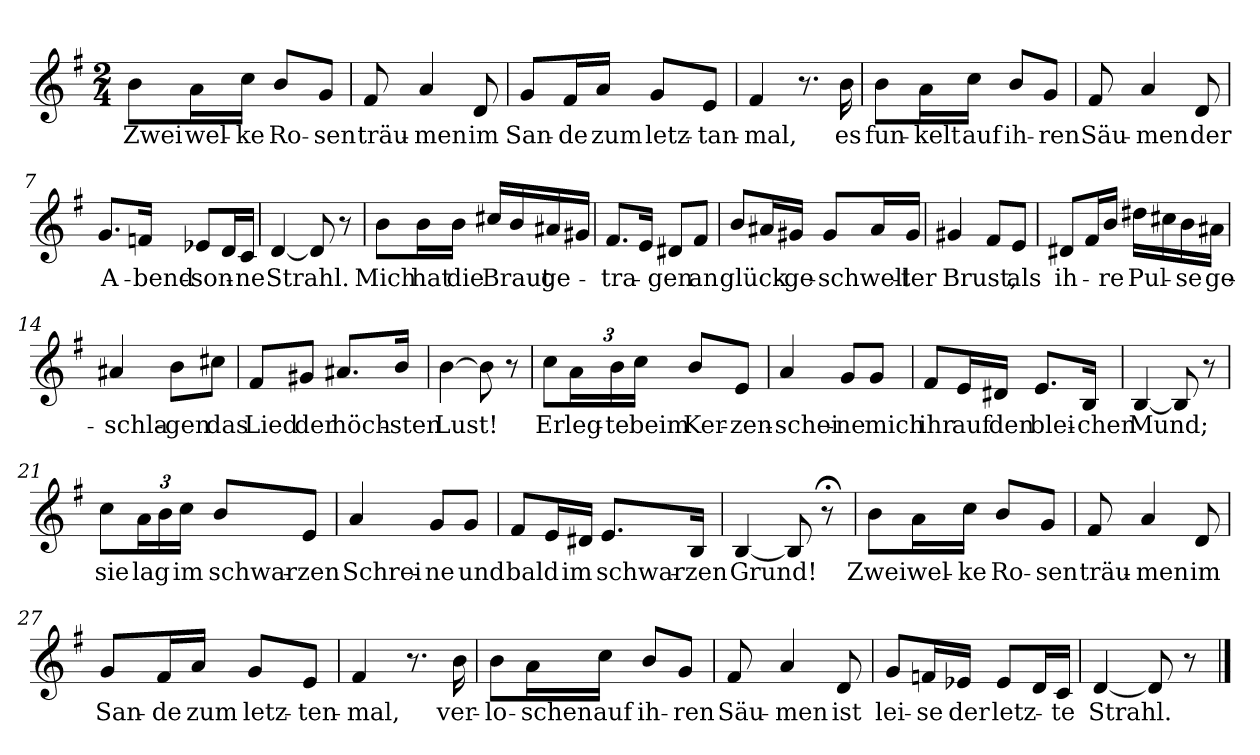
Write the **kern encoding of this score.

**kern	**text
*part1	*part1
*staff1	*staff1
*clefG2	*
*k[f#]	*
*M2/4	*
=1	=1
!	!LO:LY:b
8b\L	Zwei
!	!LO:LY:b
16a\L	wel-
!	!LO:LY:b
16cc\JJ	-ke
!	!LO:LY:b
8b/L	Ro-
!	!LO:LY:b
8g/J	-sen
=2	=2
!	!LO:LY:b
8f#/	träu-
!	!LO:LY:b
4a/	-men
!	!LO:LY:b
8d/	im
=3	=3
!	!LO:LY:b
8g/L	San-
!	!LO:LY:b
16f#/L	-de
!	!LO:LY:b
16a/JJ	zum
!	!LO:LY:b
8g/L	letz-
!	!LO:LY:b
8e/J	-tan-
=4	=4
!	!LO:LY:b
4f#/	-mal,
8.r	.
!	!LO:LY:b
16b\	es
=5	=5
!	!LO:LY:b
8b\L	fun-
!	!LO:LY:b
16a\L	-kelt
!	!LO:LY:b
16cc\JJ	auf
!	!LO:LY:b
8b/L	ih-
!	!LO:LY:b
8g/J	-ren
=6	=6
!	!LO:LY:b
8f#/	Säu-
!	!LO:LY:b
4a/	-men
!	!LO:LY:b
8d/	der
=7	=7
!	!LO:LY:b
8.g/L	A-
!	!LO:LY:b
16fn/Jk	-bend-
!	!LO:LY:b
8e-X/L	-son-
16d/L	.
!	!LO:LY:b
16c/JJ	-ne
!!LO:LB:g=z
=8	=8
!	!LO:LY:b
[4d/	Strahl.
8d/]	.
8r	.
=9	=9
!	!LO:LY:b
8b\L	Mich
!	!LO:LY:b
16b\L	hat
!	!LO:LY:b
16b\JJ	die
!	!LO:LY:b
16cc#X/LL	Braut
16b/	.
!	!LO:LY:b
16a#X/	ge-
16g#X/JJ	.
=10	=10
!	!LO:LY:b
8.f#/L	-tra-
16e/Jk	.
!	!LO:LY:b
8d#X/L	-gen
!	!LO:LY:b
8f#/J	an
=11	=11
!	!LO:LY:b
8b/L	glück-
16a#X/L	.
!	!LO:LY:b
16g#X/JJ	-ge-
!	!LO:LY:b
8g#/L	-schwell-
16a#/L	.
!	!LO:LY:b
16g#/JJ	-ter
=12	=12
!	!LO:LY:b
4g#X/	Brust,
8f#/L	.
!	!LO:LY:b
8e/J	als
=13	=13
!	!LO:LY:b
8d#X/L	ih-
16f#/L	.
!	!LO:LY:b
16b/JJ	-re
!	!LO:LY:b
16dd#X\LL	Pul-
16cc#X\	.
!	!LO:LY:b
16b\	-se
!	!LO:LY:b
16a#X\JJ	ge-
!!LO:LB:g=z
=14	=14
!	!LO:LY:b
4a#X/	-schla-
!	!LO:LY:b
8b\L	-gen
!	!LO:LY:b
8cc#X\J	das
=15	=15
!	!LO:LY:b
8f#/L	Lied
!	!LO:LY:b
8g#X/J	der
!	!LO:LY:b
8.a#X/L	höch-
!	!LO:LY:b
16b/Jk	-sten
=16	=16
!	!LO:LY:b
[4b\	Lust!
8b\]	.
8r	.
=17	=17
!	!LO:LY:b
8cc\L	Er
!	!LO:LY:b
24a\L	leg-
!	!LO:LY:b
24b\	-te
!	!LO:LY:b
24cc\JJ	beim
!	!LO:LY:b
8b/L	Ker-
!	!LO:LY:b
8e/J	-zen-
=18	=18
!	!LO:LY:b
4a/	-schei-
!	!LO:LY:b
8g/L	-ne
!	!LO:LY:b
8g/J	mich
=19	=19
!	!LO:LY:b
8f#/L	ihr
!	!LO:LY:b
16e/L	auf
!	!LO:LY:b
16d#X/JJ	den
!	!LO:LY:b
8.e/L	blei-
!	!LO:LY:b
16B/Jk	-chen
!!LO:LB:g=z
=20	=20
!	!LO:LY:b
[4B/	Mund;
8B/]	.
8r	.
=21	=21
!	!LO:LY:b
8cc\L	sie
!	!LO:LY:b
24a\L	lag
24b\	.
!	!LO:LY:b
24cc\JJ	im
!	!LO:LY:b
8b/L	schwar-
!	!LO:LY:b
8e/J	-zen
=22	=22
!	!LO:LY:b
4a/	Schrei-
!	!LO:LY:b
8g/L	-ne
!	!LO:LY:b
8g/J	und
=23	=23
!	!LO:LY:b
8f#/L	bald
16e/L	.
!	!LO:LY:b
16d#X/JJ	im
!	!LO:LY:b
8.e/L	schwar-
!	!LO:LY:b
16B/Jk	-zen
=24	=24
!	!LO:LY:b
[4B/	Grund!
8B/]	.
8r;<	.
=25	=25
!	!LO:LY:b
8b\L	Zwei
!	!LO:LY:b
16a\L	wel-
!	!LO:LY:b
16cc\JJ	-ke
!	!LO:LY:b
8b/L	Ro-
!	!LO:LY:b
8g/J	-sen
!!LO:LB:g=z
=26	=26
!	!LO:LY:b
8f#/	träu-
!	!LO:LY:b
4a/	-men
!	!LO:LY:b
8d/	im
=27	=27
!	!LO:LY:b
8g/L	San-
!	!LO:LY:b
16f#/L	-de
!	!LO:LY:b
16a/JJ	zum
!	!LO:LY:b
8g/L	letz-
!	!LO:LY:b
8e/J	-ten-
=28	=28
!	!LO:LY:b
4f#/	-mal,
8.r	.
!	!LO:LY:b
16b\	ver-
=29	=29
!	!LO:LY:b
8b\L	-lo-
!	!LO:LY:b
16a\L	-schen
!	!LO:LY:b
16cc\JJ	auf
!	!LO:LY:b
8b/L	ih-
!	!LO:LY:b
8g/J	-ren
=30	=30
!	!LO:LY:b
8f#/	Säu-
!	!LO:LY:b
4a/	-men
!	!LO:LY:b
8d/	ist
=31	=31
!	!LO:LY:b
8g/L	lei-
!	!LO:LY:b
16fn/L	-se
!	!LO:LY:b
16e-X/JJ	der
!	!LO:LY:b
8e-/L	letz-
16d/L	.
!	!LO:LY:b
16c/JJ	-te
=32	=32
!	!LO:LY:b
[4d/	Strahl.
8d/]	.
8r	.
==	==
*-	*-
